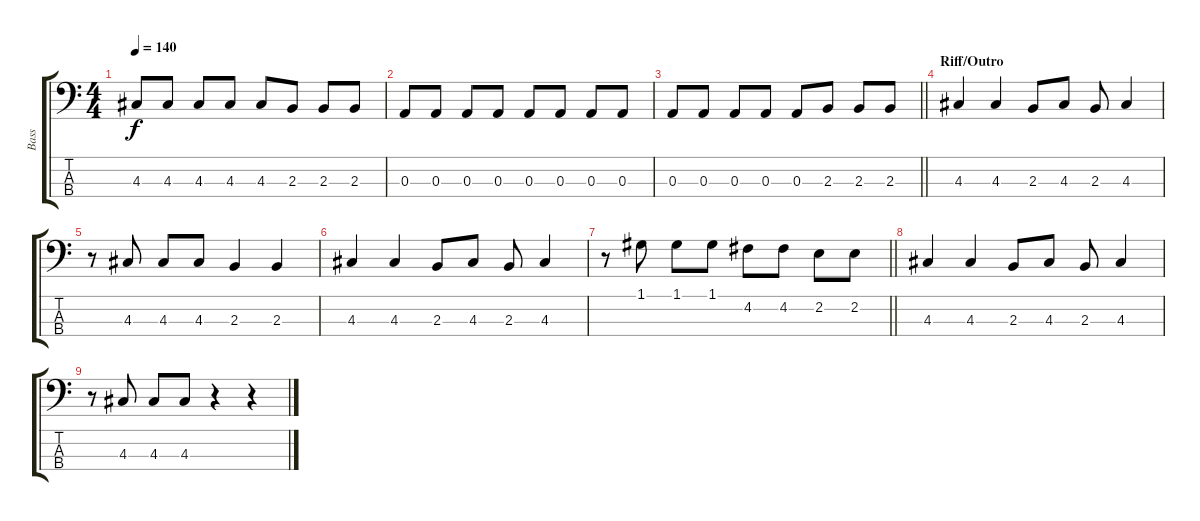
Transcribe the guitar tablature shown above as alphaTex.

\track ("Bass" "Bass") {instrument electricbassfinger}
\staff {score tabs}
\tuning (G2 D2 A1 E1) {hide}
\ts (4 4)
\tempo 140
\clef f4
\ks c
4.3.8{dy f} 4.3.8 4.3.8 4.3.8 4.3.8 2.3.8 2.3.8 2.3.8 |
0.3.8 0.3.8 0.3.8 0.3.8 0.3.8 0.3.8 0.3.8 0.3.8 |
\barLineRight lightlight
0.3.8 0.3.8 0.3.8 0.3.8 0.3.8 2.3.8 2.3.8 2.3.8 |
\section ("" "Riff/Outro")
4.3.4 4.3.4 2.3.8 4.3.8 2.3.8 4.3.4 |
r.8 4.3.8 4.3.8 4.3.8 2.3.4 2.3.4 |
4.3.4 4.3.4 2.3.8 4.3.8 2.3.8 4.3.4 |
\barLineRight lightlight
r.8 1.1.8 1.1.8 1.1.8 4.2.8 4.2.8 2.2.8 2.2.8 |
4.3.4 4.3.4 2.3.8 4.3.8 2.3.8 4.3.4 |
r.8 4.3.8 4.3.8 4.3.8 r.4 r.4
